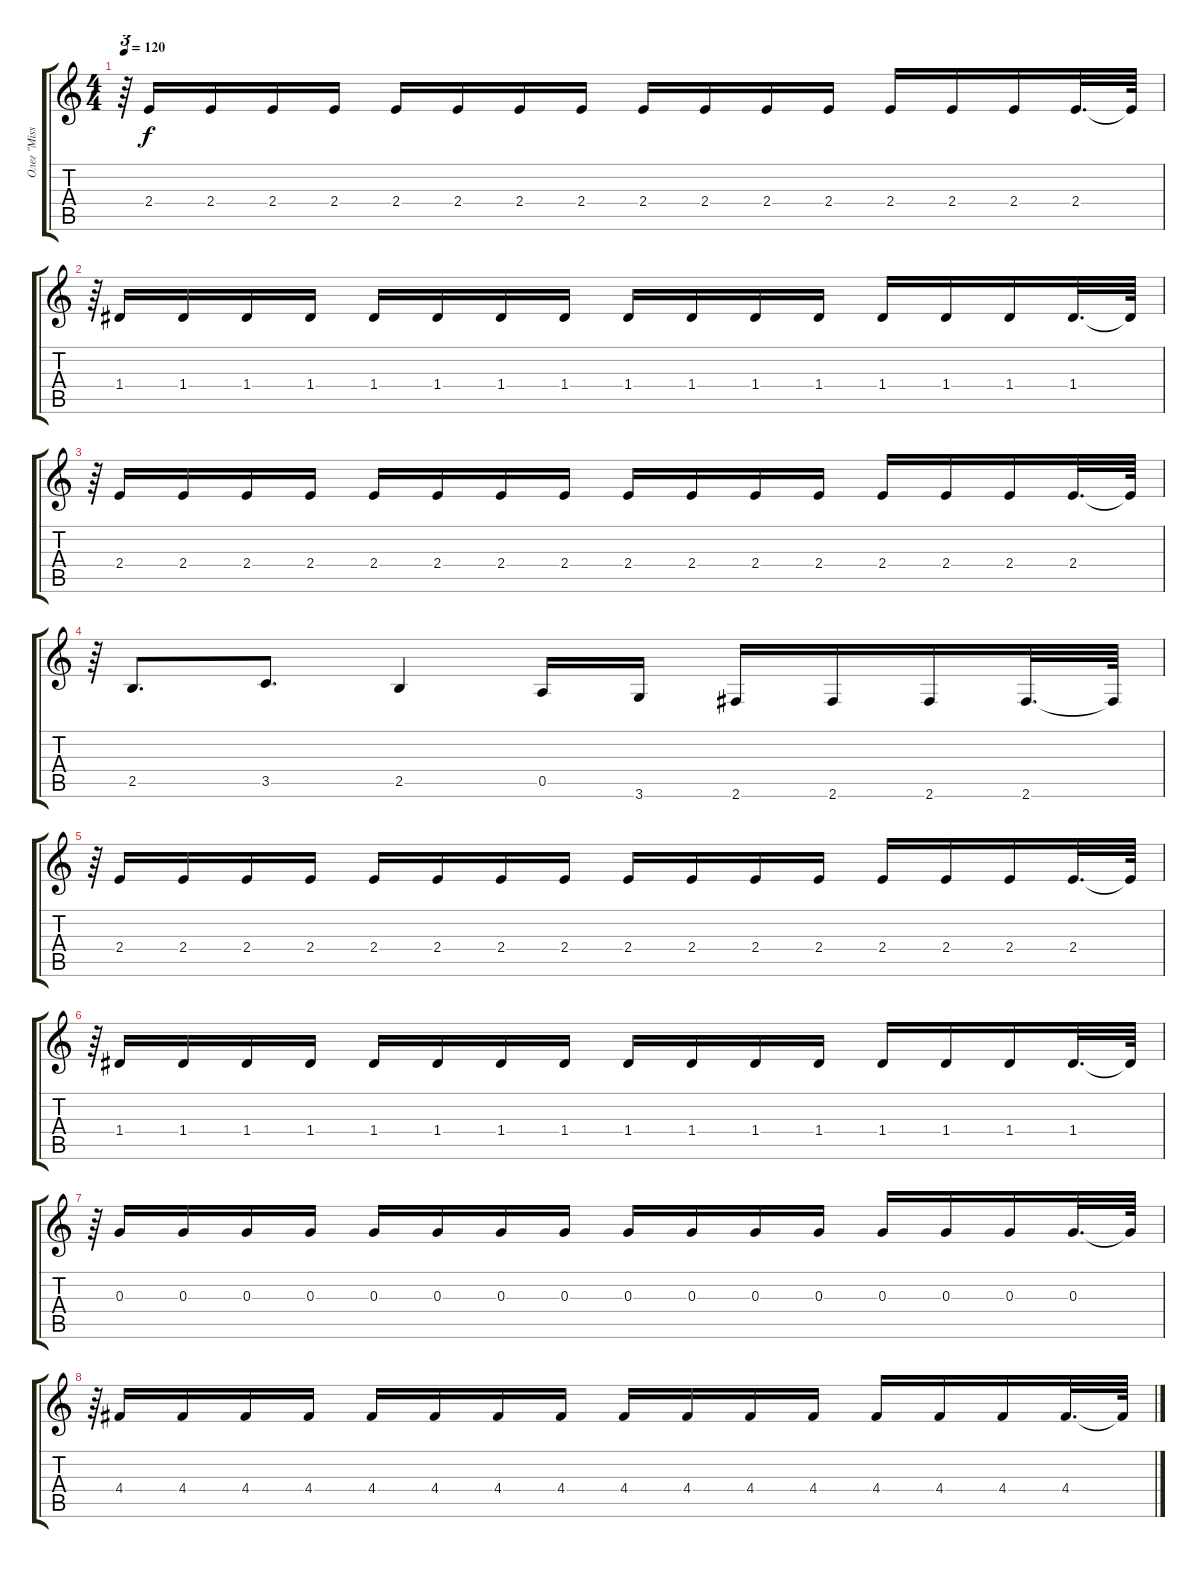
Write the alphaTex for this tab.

\track ("Олег \"Mission\" Мишин" "Олег \"Miss") {instrument distortionguitar}
\staff {score tabs}
\tuning (E4 B3 G3 D3 A2 E2) {hide}
\ts (4 4)
\tempo 120
\clef g2
\ks c
r.64{tu (3 2) dy f} 2.4.16 2.4.16 2.4.16 2.4.16 2.4.16 2.4.16 2.4.16 2.4.16 2.4.16 2.4.16 2.4.16 2.4.16 2.4.16 2.4.16 2.4.16 2.4.32{d} 2.4{t}.64 |
r.64{tu (3 2)} 1.4.16 1.4.16 1.4.16 1.4.16 1.4.16 1.4.16 1.4.16 1.4.16 1.4.16 1.4.16 1.4.16 1.4.16 1.4.16 1.4.16 1.4.16 1.4.32{d} 1.4{t}.64 |
r.64{tu (3 2)} 2.4.16 2.4.16 2.4.16 2.4.16 2.4.16 2.4.16 2.4.16 2.4.16 2.4.16 2.4.16 2.4.16 2.4.16 2.4.16 2.4.16 2.4.16 2.4.32{d} 2.4{t}.64 |
r.64{tu (3 2)} 2.5.8{d} 3.5.8{d} 2.5.4 0.5.16 3.6.16 2.6.16 2.6.16 2.6.16 2.6.32{d} 2.6{t}.64 |
r.64{tu (3 2)} 2.4.16 2.4.16 2.4.16 2.4.16 2.4.16 2.4.16 2.4.16 2.4.16 2.4.16 2.4.16 2.4.16 2.4.16 2.4.16 2.4.16 2.4.16 2.4.32{d} 2.4{t}.64 |
r.64{tu (3 2)} 1.4.16 1.4.16 1.4.16 1.4.16 1.4.16 1.4.16 1.4.16 1.4.16 1.4.16 1.4.16 1.4.16 1.4.16 1.4.16 1.4.16 1.4.16 1.4.32{d} 1.4{t}.64 |
r.64{tu (3 2)} 0.3.16 0.3.16 0.3.16 0.3.16 0.3.16 0.3.16 0.3.16 0.3.16 0.3.16 0.3.16 0.3.16 0.3.16 0.3.16 0.3.16 0.3.16 0.3.32{d} 0.3{t}.64 |
r.64{tu (3 2)} 4.4.16 4.4.16 4.4.16 4.4.16 4.4.16 4.4.16 4.4.16 4.4.16 4.4.16 4.4.16 4.4.16 4.4.16 4.4.16 4.4.16 4.4.16 4.4.32{d} 4.4{t}.64
